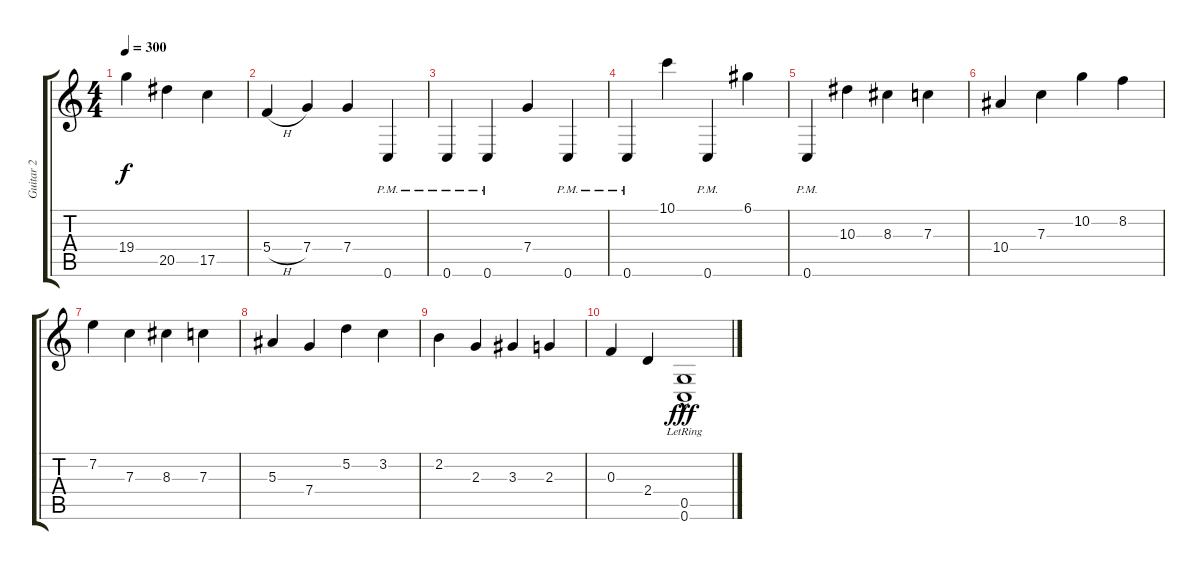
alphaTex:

\track ("Guitar 2" "Guitar 2") {instrument overdrivenguitar}
\staff {score tabs}
\tuning (D4 A3 F3 C3 G2 C2) {hide}
\ts (4 4)
\tempo 300
\clef g2
\ks c
19.4.4{dy f} 20.5.4 17.5.4 |
5.4{h}.4 7.4.4 7.4.4 0.6{pm}.4 |
0.6{pm}.4 0.6{pm}.4 7.4.4 0.6{pm}.4 |
0.6{pm}.4 10.1.4 0.6{pm}.4 6.1.4 |
0.6{pm}.4 10.3.4 8.3.4 7.3.4 |
10.4.4 7.3.4 10.2.4 8.2.4 |
7.2.4 7.3.4 8.3.4 7.3.4 |
5.3.4 7.4.4 5.2.4 3.2.4 |
2.2.4 2.3.4 3.3.4 2.3.4 |
0.3.4 2.4.4 (0.5{hac lr} 0.6{hac lr}).1{dy fff}
